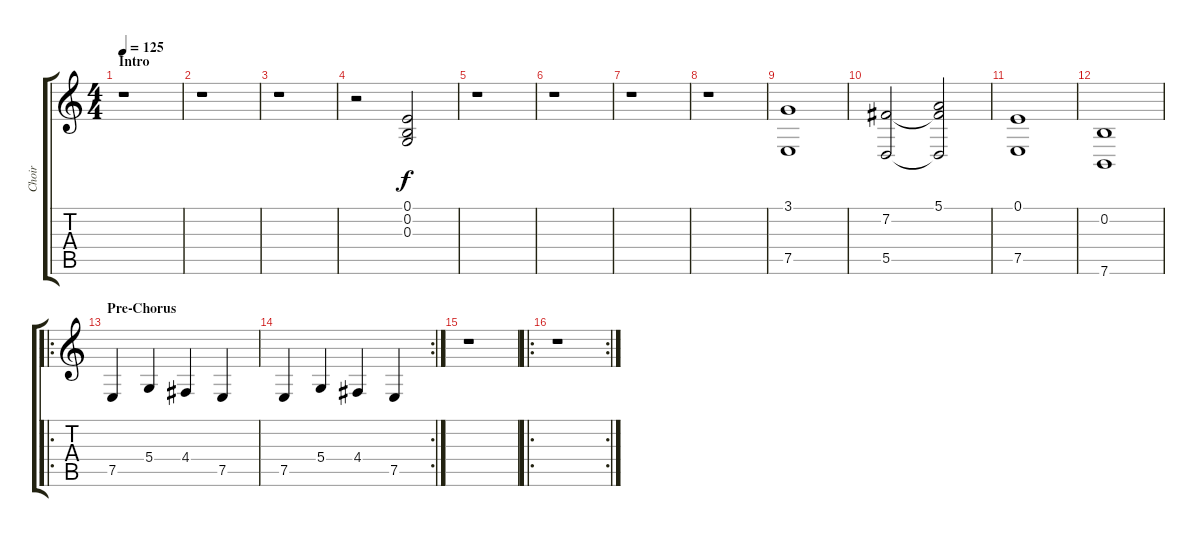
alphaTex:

\track ("Choir" "Choir") {instrument choiraahs}
\staff {score tabs}
\tuning (E4 B3 G3 D3 A2 E2) {hide}
\ts (4 4)
\section ("" "Intro")
\tempo 125
\clef g2
\ks c
r.1{dy f instrument choiraahs} |
r.1 |
r.1 |
r.2{volume 13 instrument reversecymbal} (0.1 0.2 0.3).2 |
r.1{volume 10 instrument choiraahs} |
r.1 |
r.1 |
r.1 |
(3.1 7.5).1 |
(7.2 5.5).2 (5.1 7.2{t} 5.5{t}).2 |
(0.1 7.5).1 |
(0.2 7.6).1 |
\ro
\section ("" "Pre-Chorus")
7.5.4 5.4.4 4.4.4 7.5.4 |
\rc 2
7.5.4 5.4.4 4.4.4 7.5.4 |
r.1 |
\ro
\rc 2
r.1
